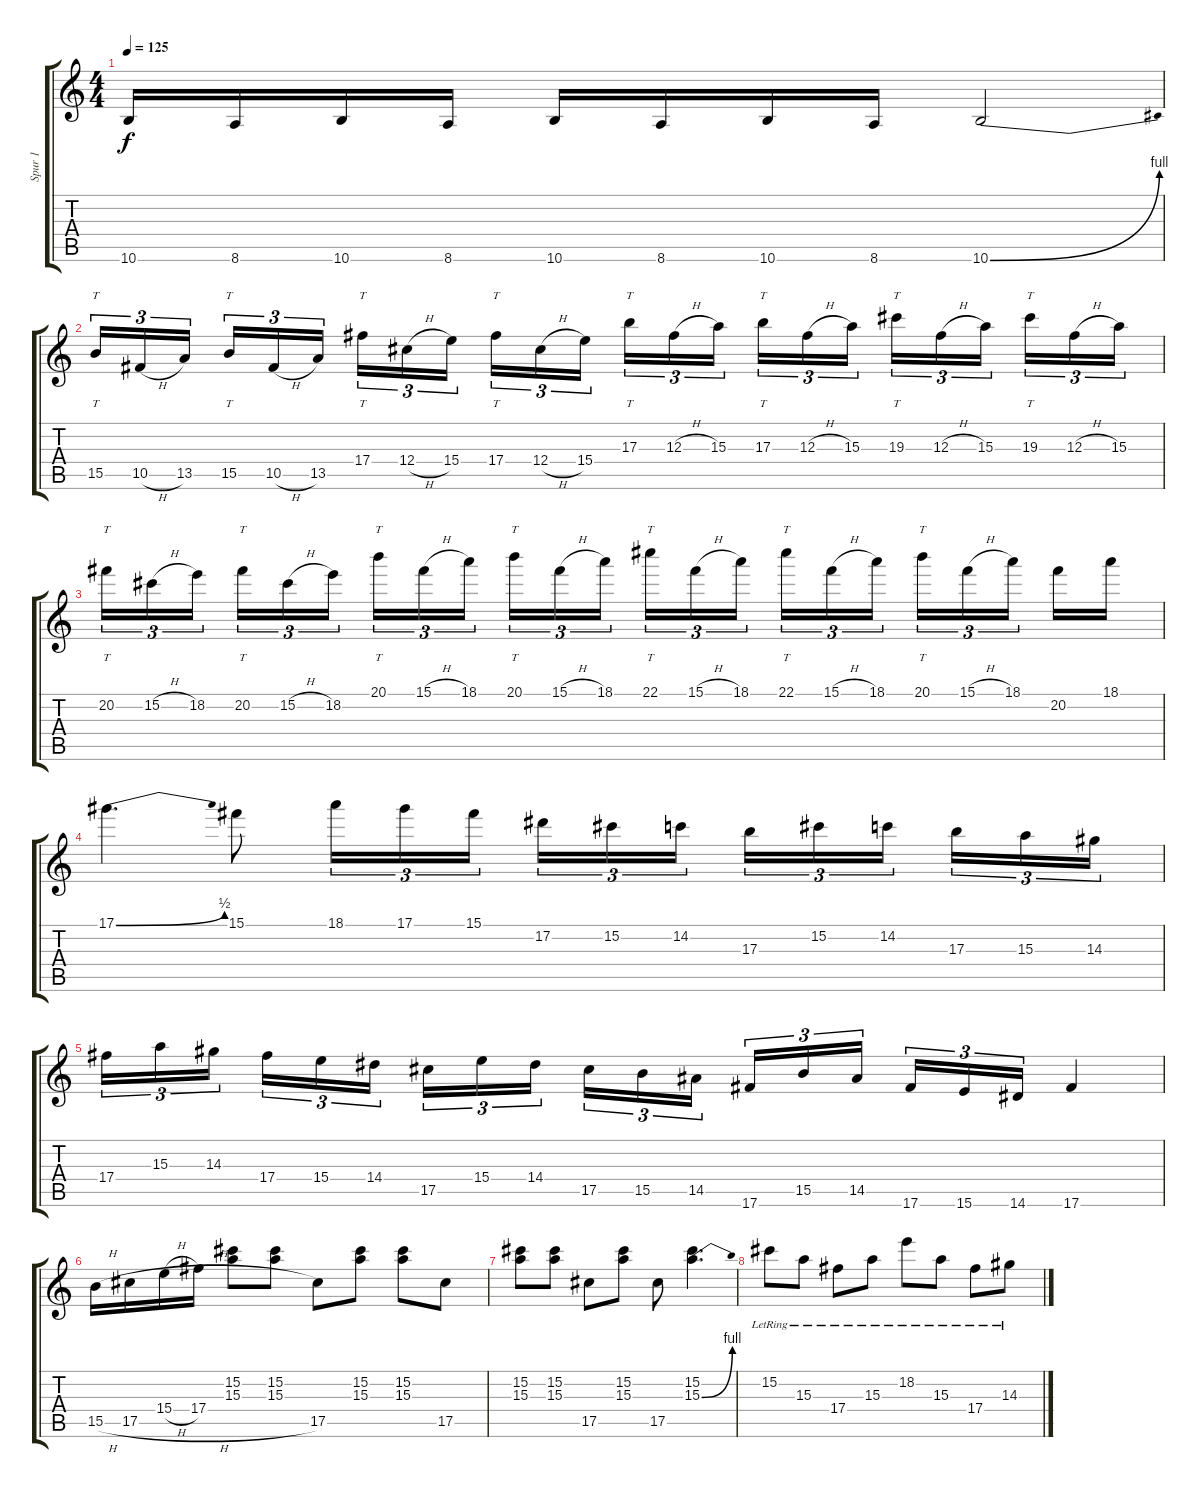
\track ("Spur 1" "Spur 1") {instrument overdrivenguitar}
\staff {score tabs}
\tuning (Eb4 Bb3 Gb3 Db3 Ab2 Db2) {hide}
\ts (4 4)
\tempo 125
\clef g2
\ks c
10.6.16{dy f} 8.6.16 10.6.16 8.6.16 10.6.16 8.6.16 10.6.16 8.6.16 10.6{be (bend 0 0 60 4)}.2 |
15.5.16{tt tu (3 2)} 10.5{h}.16{tu (3 2)} 13.5.16{tu (3 2) beam splitsecondary} 15.5.16{tt tu (3 2)} 10.5{h}.16{tu (3 2)} 13.5.16{tu (3 2)} 17.4.16{tt tu (3 2)} 12.4{h}.16{tu (3 2)} 15.4.16{tu (3 2) beam splitsecondary} 17.4.16{tt tu (3 2)} 12.4{h}.16{tu (3 2)} 15.4.16{tu (3 2)} 17.3.16{tt tu (3 2)} 12.3{h}.16{tu (3 2)} 15.3.16{tu (3 2) beam splitsecondary} 17.3.16{tt tu (3 2)} 12.3{h}.16{tu (3 2)} 15.3.16{tu (3 2)} 19.3.16{tt tu (3 2)} 12.3{h}.16{tu (3 2)} 15.3.16{tu (3 2) beam splitsecondary} 19.3.16{tt tu (3 2)} 12.3{h}.16{tu (3 2)} 15.3.16{tu (3 2)} |
20.2.16{tt tu (3 2)} 15.2{h}.16{tu (3 2)} 18.2.16{tu (3 2) beam splitsecondary} 20.2.16{tt tu (3 2)} 15.2{h}.16{tu (3 2)} 18.2.16{tu (3 2)} 20.1.16{tt tu (3 2)} 15.1{h}.16{tu (3 2)} 18.1.16{tu (3 2) beam splitsecondary} 20.1.16{tt tu (3 2)} 15.1{h}.16{tu (3 2)} 18.1.16{tu (3 2)} 22.1.16{tt tu (3 2)} 15.1{h}.16{tu (3 2)} 18.1.16{tu (3 2) beam splitsecondary} 22.1.16{tt tu (3 2)} 15.1{h}.16{tu (3 2)} 18.1.16{tu (3 2)} 20.1.16{tt tu (3 2)} 15.1{h}.16{tu (3 2)} 18.1.16{tu (3 2) beam splitsecondary} 20.2.16 18.1.16 |
17.1{be (bend 0 0 60 2)}.4{d} 15.1.8 18.1.16{tu (3 2)} 17.1.16{tu (3 2)} 15.1.16{tu (3 2) beam splitsecondary} 17.2.16{tu (3 2)} 15.2.16{tu (3 2)} 14.2.16{tu (3 2)} 17.3.16{tu (3 2)} 15.2.16{tu (3 2)} 14.2.16{tu (3 2) beam splitsecondary} 17.3.16{tu (3 2)} 15.3.16{tu (3 2)} 14.3.16{tu (3 2)} |
17.4.16{tu (3 2)} 15.3.16{tu (3 2)} 14.3.16{tu (3 2) beam splitsecondary} 17.4.16{tu (3 2)} 15.4.16{tu (3 2)} 14.4.16{tu (3 2)} 17.5.16{tu (3 2)} 15.4.16{tu (3 2)} 14.4.16{tu (3 2) beam splitsecondary} 17.5.16{tu (3 2)} 15.5.16{tu (3 2)} 14.5.16{tu (3 2)} 17.6.16{tu (3 2)} 15.5.16{tu (3 2)} 14.5.16{tu (3 2) beam splitsecondary} 17.6.16{tu (3 2)} 15.6.16{tu (3 2)} 14.6.16{tu (3 2)} 17.6.4 |
15.5{h}.16 17.5{h}.16 15.4{h}.16 17.4.16 (15.2 15.3).8 (15.2 15.3).8 17.5.8 (15.2 15.3).8 (15.2 15.3).8 17.5.8 |
(15.2 15.3).8 (15.2 15.3).8 17.5.8 (15.2 15.3).8 17.5.8 (15.2 15.3{be (bend 0 0 60 4)}).4{d} |
15.2{lr}.8 15.3{lr}.8 17.4{lr}.8 15.3{lr}.8 18.2{lr}.8 15.3{lr}.8 17.4{lr}.8 14.3{lr}.8
